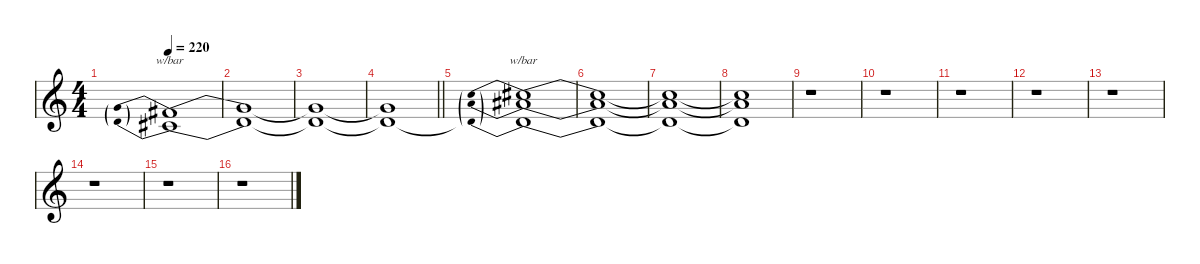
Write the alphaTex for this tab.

\defaultSystemsLayout 4
\hideDynamics
\bracketExtendMode nobrackets
\singleTrackTrackNamePolicy hidden
\multiTrackTrackNamePolicy hidden
\firstSystemTrackNameMode fullname
\firstSystemTrackNameOrientation horizontal
\otherSystemsTrackNameOrientation horizontal
\track ("Keyboards" "vln.") {instrument stringensemble1}
\staff {score}
\tuning (E4 B3 G3 D3 A2 D2)
\ts (4 4)
\tempo 220
\clef g2
\ks c
(8.2{t} 7.3{t}).1{tbe (predivedive default 0 -2 60 2) dy f beam Up} |
(8.2{t} 7.3{t}).1{beam Up} |
(8.2{t} 7.3{t}).1{beam Up} |
\barLineRight lightlight
(8.2{t} 7.3{t}).1{beam Up} |
(8.1 10.2 7.3{t}).1{tbe (predivedive default 0 2 60 0) beam Up} |
(8.1{t} 10.2{t} 7.3{t}).1{beam Up} |
(8.1{t} 10.2{t} 7.3{t}).1{beam Up} |
(8.1{t} 10.2{t} 7.3{t}).1{beam Up} |
r.1{beam Down} |
r.1{beam Down} |
r.1{beam Down} |
r.1{beam Down} |
r.1{beam Down} |
r.1{beam Down} |
r.1{beam Down} |
r.1{beam Down}
